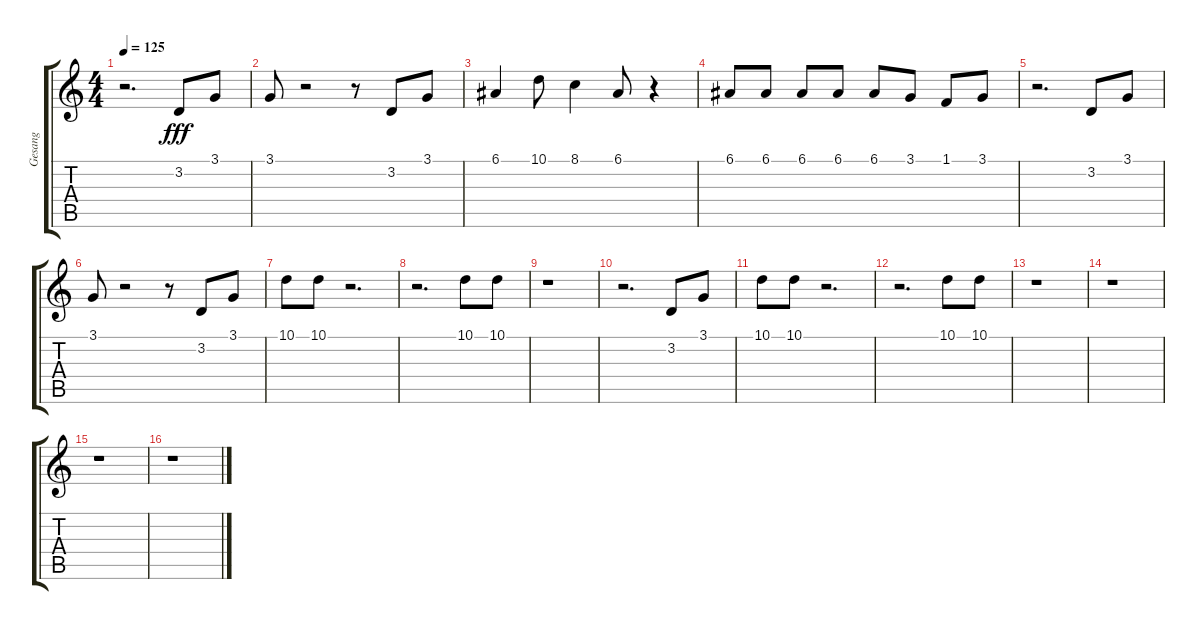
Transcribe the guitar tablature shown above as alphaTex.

\track ("Gesang" "Gesang") {instrument lead2sawtooth}
\staff {score tabs}
\tuning (E4 B3 G3 D3 A2 E2) {hide}
\ts (4 4)
\tempo 125
\clef g2
\ks c
r.2{d dy fff} 3.2.8 3.1.8 |
3.1.8 r.2 r.8 3.2.8 3.1.8 |
6.1.4 10.1.8 8.1.4 6.1.8 r.4 |
6.1.8 6.1.8 6.1.8 6.1.8 6.1.8 3.1.8 1.1.8 3.1.8 |
r.2{d} 3.2.8 3.1.8 |
3.1.8 r.2 r.8 3.2.8 3.1.8 |
10.1.8 10.1.8 r.2{d} |
r.2{d} 10.1.8 10.1.8 |
r.1 |
r.2{d} 3.2.8 3.1.8 |
10.1.8 10.1.8 r.2{d} |
r.2{d} 10.1.8 10.1.8 |
r.1 |
r.1 |
r.1 |
r.1
